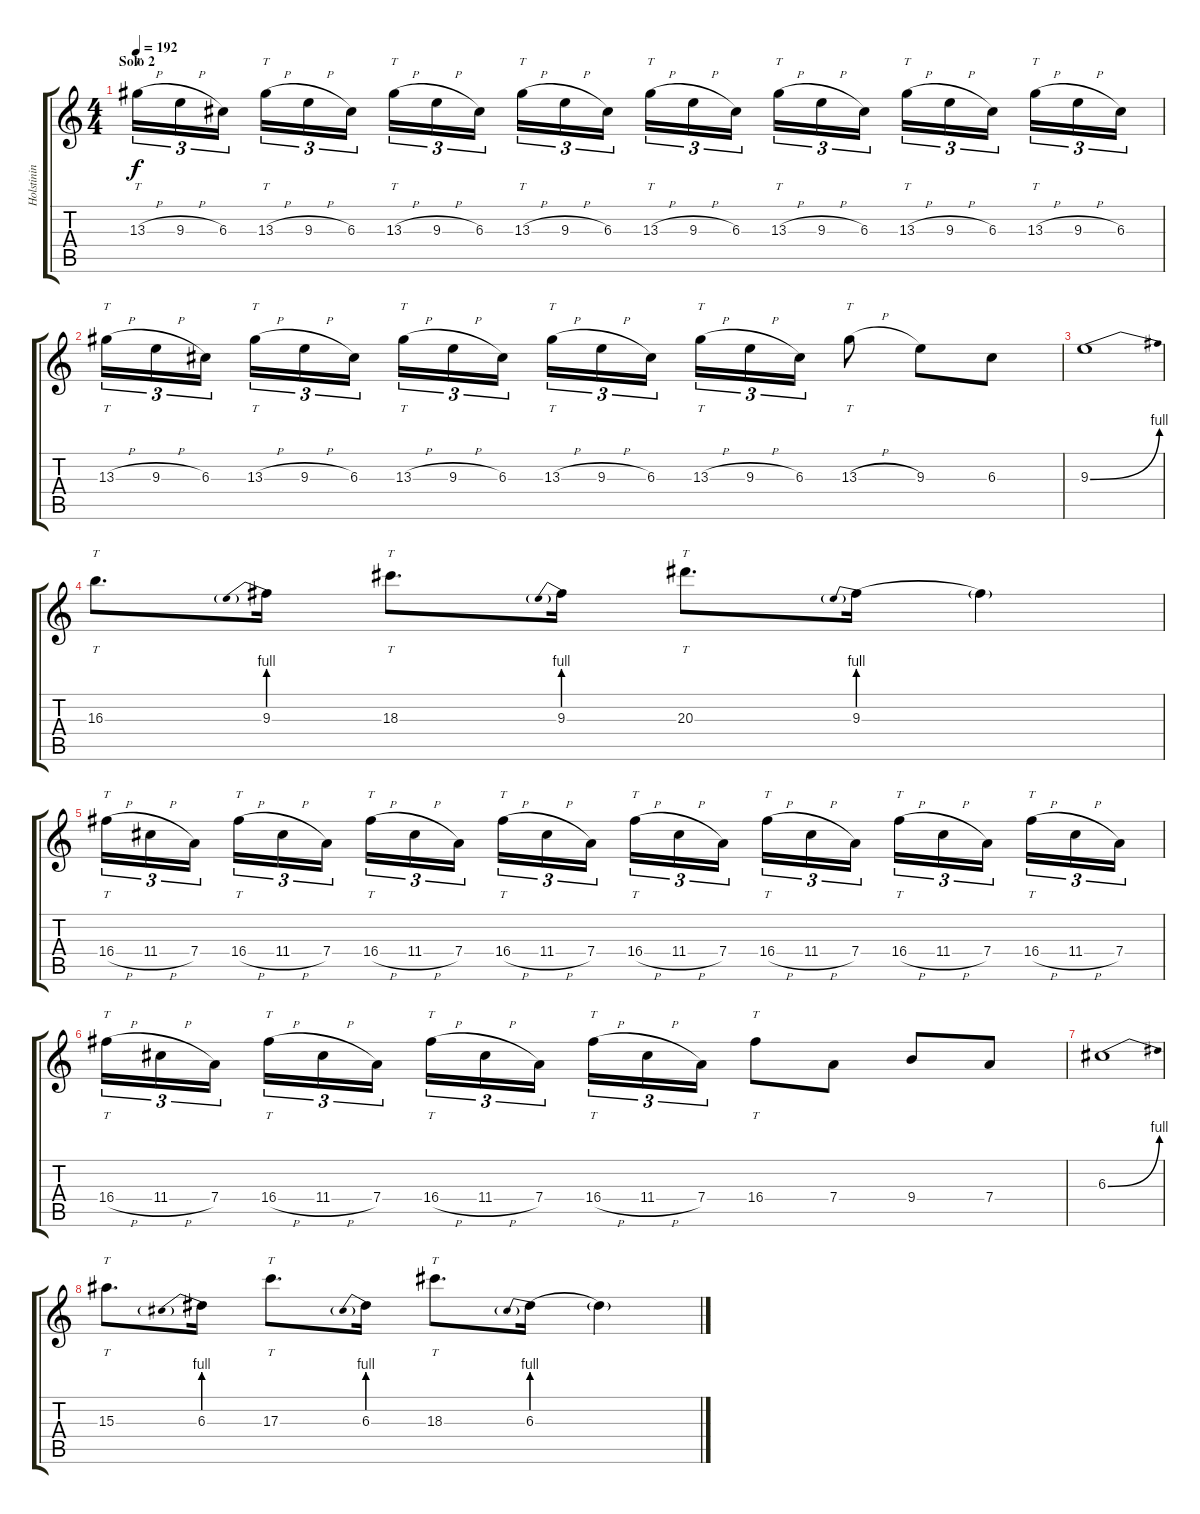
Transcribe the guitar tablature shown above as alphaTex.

\track ("Holstinin 1" "Holstinin ") {instrument overdrivenguitar}
\staff {score tabs}
\tuning (E4 B3 G3 D3 A2 E2) {hide}
\ts (4 4)
\section ("" "Solo 2")
\tempo 192
\clef g2
\ks c
13.3{h}.16{tt tu (3 2) dy f} 9.3{h}.16{tu (3 2)} 6.3.16{tu (3 2)} 13.3{h}.16{tt tu (3 2)} 9.3{h}.16{tu (3 2)} 6.3.16{tu (3 2)} 13.3{h}.16{tt tu (3 2)} 9.3{h}.16{tu (3 2)} 6.3.16{tu (3 2)} 13.3{h}.16{tt tu (3 2)} 9.3{h}.16{tu (3 2)} 6.3.16{tu (3 2)} 13.3{h}.16{tt tu (3 2)} 9.3{h}.16{tu (3 2)} 6.3.16{tu (3 2)} 13.3{h}.16{tt tu (3 2)} 9.3{h}.16{tu (3 2)} 6.3.16{tu (3 2)} 13.3{h}.16{tt tu (3 2)} 9.3{h}.16{tu (3 2)} 6.3.16{tu (3 2)} 13.3{h}.16{tt tu (3 2)} 9.3{h}.16{tu (3 2)} 6.3.16{tu (3 2)} |
13.3{h}.16{tt tu (3 2)} 9.3{h}.16{tu (3 2)} 6.3.16{tu (3 2)} 13.3{h}.16{tt tu (3 2)} 9.3{h}.16{tu (3 2)} 6.3.16{tu (3 2)} 13.3{h}.16{tt tu (3 2)} 9.3{h}.16{tu (3 2)} 6.3.16{tu (3 2)} 13.3{h}.16{tt tu (3 2)} 9.3{h}.16{tu (3 2)} 6.3.16{tu (3 2)} 13.3{h}.16{tt tu (3 2)} 9.3{h}.16{tu (3 2)} 6.3.16{tu (3 2)} 13.3{h}.8{tt} 9.3.8 6.3.8 |
9.3{be (bend 0 0 60 4)}.1 |
16.3.8{tt d} 9.3{be (prebend 0 4 60 4)}.16 18.3.8{tt d} 9.3{be (prebend 0 4 60 4)}.16 20.3.8{tt d} 9.3{be (prebend 0 4 60 4)}.16 9.3{t}.4 |
16.4{h}.16{tt tu (3 2)} 11.4{h}.16{tu (3 2)} 7.4.16{tu (3 2)} 16.4{h}.16{tt tu (3 2)} 11.4{h}.16{tu (3 2)} 7.4.16{tu (3 2)} 16.4{h}.16{tt tu (3 2)} 11.4{h}.16{tu (3 2)} 7.4.16{tu (3 2)} 16.4{h}.16{tt tu (3 2)} 11.4{h}.16{tu (3 2)} 7.4.16{tu (3 2)} 16.4{h}.16{tt tu (3 2)} 11.4{h}.16{tu (3 2)} 7.4.16{tu (3 2)} 16.4{h}.16{tt tu (3 2)} 11.4{h}.16{tu (3 2)} 7.4.16{tu (3 2)} 16.4{h}.16{tt tu (3 2)} 11.4{h}.16{tu (3 2)} 7.4.16{tu (3 2)} 16.4{h}.16{tt tu (3 2)} 11.4{h}.16{tu (3 2)} 7.4.16{tu (3 2)} |
16.4{h}.16{tt tu (3 2)} 11.4{h}.16{tu (3 2)} 7.4.16{tu (3 2)} 16.4{h}.16{tt tu (3 2)} 11.4{h}.16{tu (3 2)} 7.4.16{tu (3 2)} 16.4{h}.16{tt tu (3 2)} 11.4{h}.16{tu (3 2)} 7.4.16{tu (3 2)} 16.4{h}.16{tt tu (3 2)} 11.4{h}.16{tu (3 2)} 7.4.16{tu (3 2)} 16.4.8{tt} 7.4.8 9.4.8 7.4.8 |
6.3{be (bend 0 0 60 4)}.1 |
15.3.8{tt d} 6.3{be (prebend 0 4 60 4)}.16 17.3.8{tt d} 6.3{be (prebend 0 4 60 4)}.16 18.3.8{tt d} 6.3{be (prebend 0 4 60 4)}.16 6.3{t}.4
